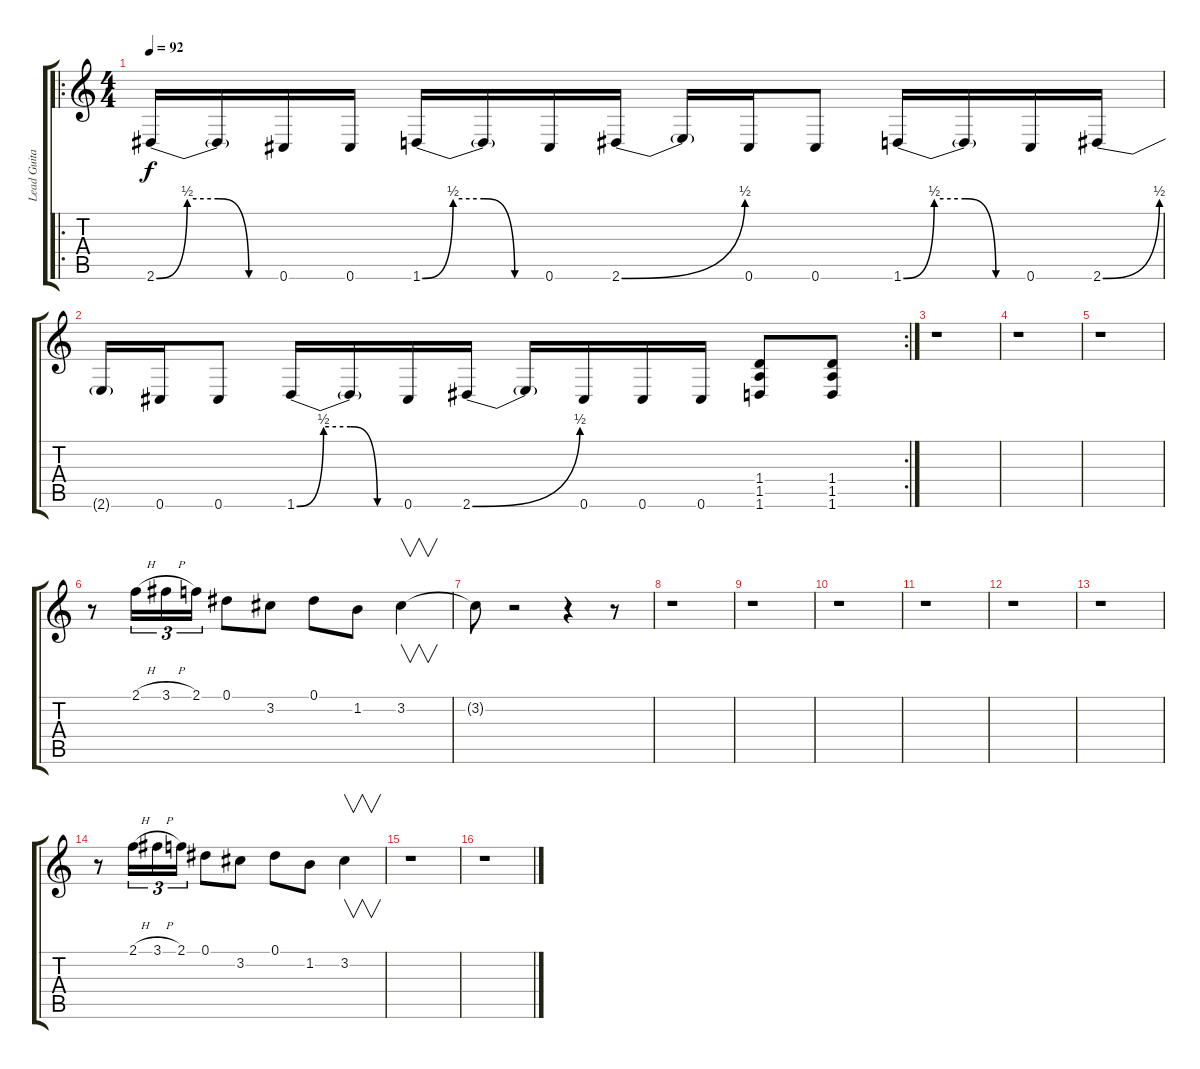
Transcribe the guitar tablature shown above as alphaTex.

\track ("Lead Guitar" "Lead Guita") {instrument distortionguitar}
\staff {score tabs}
\tuning (Eb4 Bb3 Gb3 Db3 Ab2 Db2) {hide}
\ro
\ts (4 4)
\tempo 92
\clef g2
\ks c
2.6{be (custom 0 0 15 2 30 2 45 0 60 0)}.16{dy f} 2.6{t}.16 0.6.16 0.6.16 1.6{be (custom 0 0 15 2 30 2 45 0 60 0)}.16 1.6{t}.16 0.6.16 2.6{be (bend 0 0 60 2)}.16 2.6{t}.16 0.6.16 0.6.8 1.6{be (custom 0 0 15 2 30 2 45 0 60 0)}.16 1.6{t}.16 0.6.16 2.6{be (bend 0 0 60 2)}.16 |
\rc 2
2.6{t}.16 0.6.16 0.6.8 1.6{be (custom 0 0 15 2 30 2 45 0 60 0)}.16 1.6{t}.16 0.6.16 2.6{be (bend 0 0 60 2)}.16 2.6{t}.16 0.6.16 0.6.16 0.6.16 (1.4 1.5 1.6).8 (1.4 1.5 1.6).8 |
r.1 |
r.1 |
r.1 |
r.8 2.1{h}.16{tu (3 2)} 3.1{h}.16{tu (3 2)} 2.1.16{tu (3 2)} 0.1.8 3.2.8 0.1.8 1.2.8 3.2.4{v} |
3.2{t}.8 r.2 r.4 r.8 |
r.1 |
r.1 |
r.1 |
r.1 |
r.1 |
r.1 |
r.8 2.1{h}.16{tu (3 2)} 3.1{h}.16{tu (3 2)} 2.1.16{tu (3 2)} 0.1.8 3.2.8 0.1.8 1.2.8 3.2.4{v} |
r.1 |
r.1
